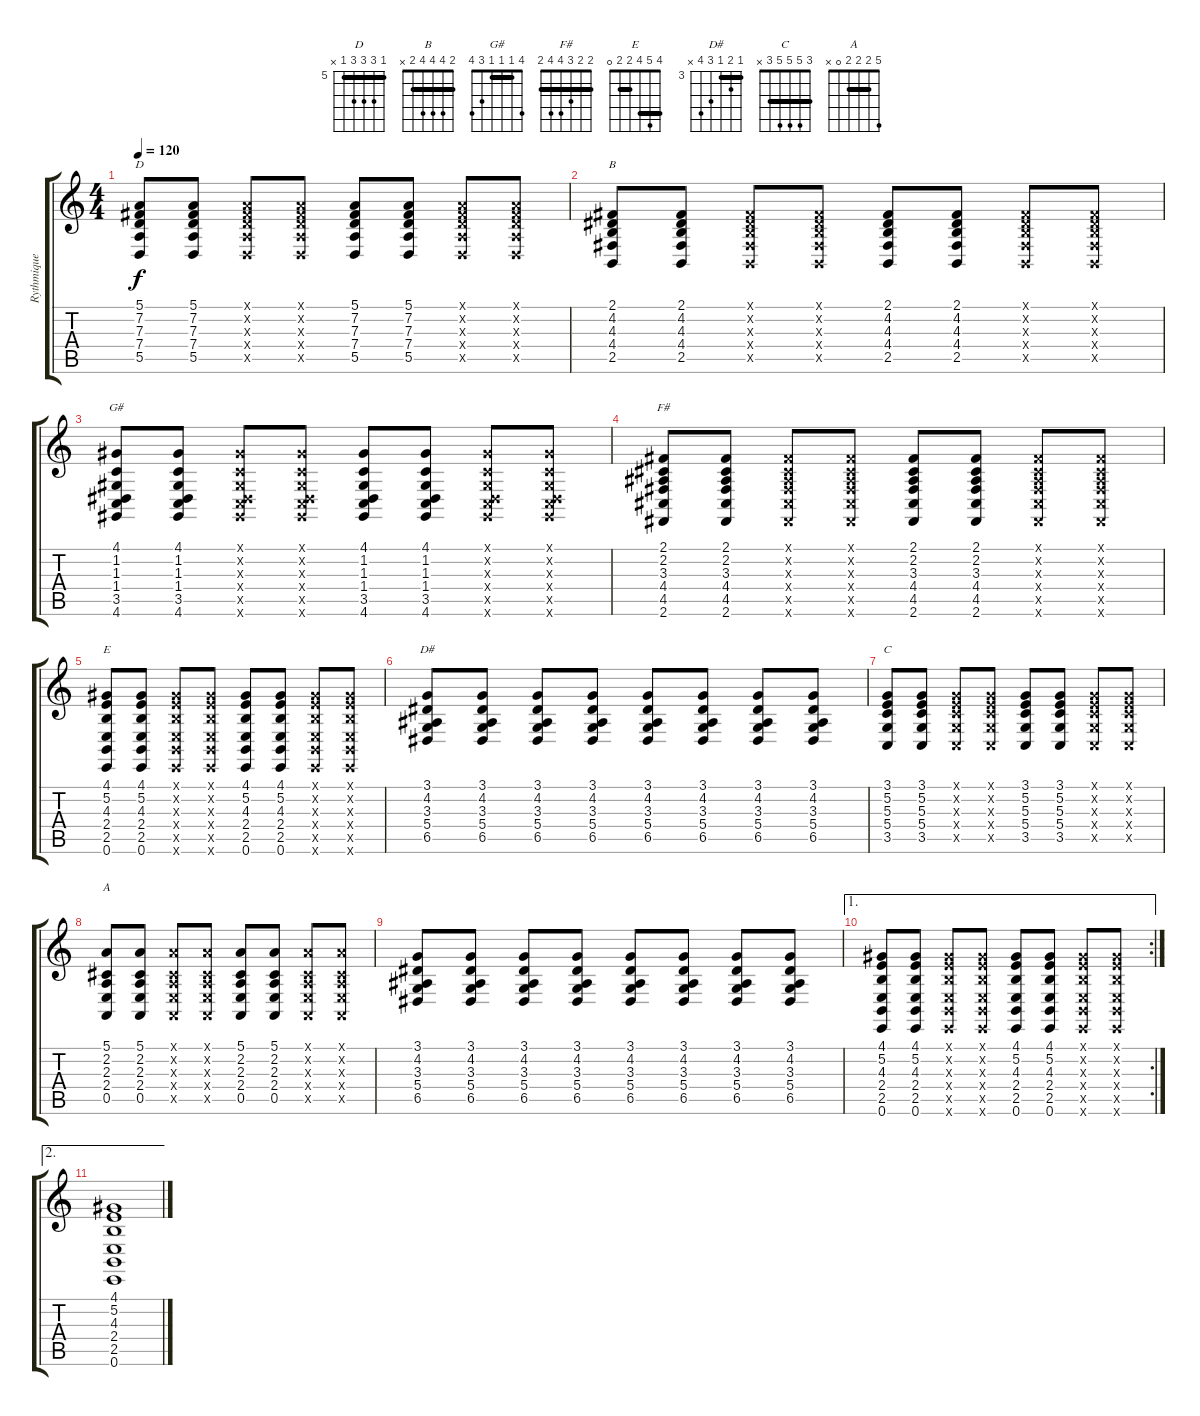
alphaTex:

\track ("Rythmique" "Rythmique") {instrument drawbarorgan}
\staff {score tabs}
\tuning (E4 B3 G3 D3 A2 E2) {hide}
\chord ("D" 5 7 7 7 5 x) {firstfret 5 barre 5}
\chord ("B" 2 4 4 4 2 x) {barre 2}
\chord ("G#" 4 1 1 1 3 4) {barre 1}
\chord ("F#" 2 2 3 4 4 2) {barre 2}
\chord ("E" 4 5 4 2 2 0) {barre (2 4)}
\chord ("D#" 3 4 3 5 6 x) {firstfret 3 barre 3}
\chord ("C" 3 5 5 5 3 x) {barre 3}
\chord ("A" 5 2 2 2 0 x) {barre 2}
\ts (4 4)
\tempo 120
\clef g2
\ks c
(5.1 7.2 7.3 7.4 5.5).8{ch "D" dy f} (5.1 7.2 7.3 7.4 5.5).8 (5.1{x} 7.2{x} 7.3{x} 7.4{x} 5.5{x}).8 (5.1{x} 7.2{x} 7.3{x} 7.4{x} 5.5{x}).8 (5.1 7.2 7.3 7.4 5.5).8 (5.1 7.2 7.3 7.4 5.5).8 (5.1{x} 7.2{x} 7.3{x} 7.4{x} 5.5{x}).8 (5.1{x} 7.2{x} 7.3{x} 7.4{x} 5.5{x}).8 |
(2.1 4.2 4.3 4.4 2.5).8{ch "B"} (2.1 4.2 4.3 4.4 2.5).8 (2.1{x} 4.2{x} 4.3{x} 4.4{x} 2.5{x}).8 (2.1{x} 4.2{x} 4.3{x} 4.4{x} 2.5{x}).8 (2.1 4.2 4.3 4.4 2.5).8 (2.1 4.2 4.3 4.4 2.5).8 (2.1{x} 4.2{x} 4.3{x} 4.4{x} 2.5{x}).8 (2.1{x} 4.2{x} 4.3{x} 4.4{x} 2.5{x}).8 |
(4.1 1.2 1.3 1.4 3.5 4.6).8{ch "G#"} (4.1 1.2 1.3 1.4 3.5 4.6).8 (4.1{x} 1.2{x} 1.3{x} 1.4{x} 3.5{x} 4.6{x}).8 (4.1{x} 1.2{x} 1.3{x} 1.4{x} 3.5{x} 4.6{x}).8 (4.1 1.2 1.3 1.4 3.5 4.6).8 (4.1 1.2 1.3 1.4 3.5 4.6).8 (4.1{x} 1.2{x} 1.3{x} 1.4{x} 3.5{x} 4.6{x}).8 (4.1{x} 1.2{x} 1.3{x} 1.4{x} 3.5{x} 4.6{x}).8 |
(2.1 2.2 3.3 4.4 4.5 2.6).8{ch "F#"} (2.1 2.2 3.3 4.4 4.5 2.6).8 (2.1{x} 2.2{x} 3.3{x} 4.4{x} 4.5{x} 2.6{x}).8 (2.1{x} 2.2{x} 3.3{x} 4.4{x} 4.5{x} 2.6{x}).8 (2.1 2.2 3.3 4.4 4.5 2.6).8 (2.1 2.2 3.3 4.4 4.5 2.6).8 (2.1{x} 2.2{x} 3.3{x} 4.4{x} 4.5{x} 2.6{x}).8 (2.1{x} 2.2{x} 3.3{x} 4.4{x} 4.5{x} 2.6{x}).8 |
(4.1 5.2 4.3 2.4 2.5 0.6).8{ch "E"} (4.1 5.2 4.3 2.4 2.5 0.6).8 (4.1{x} 5.2{x} 4.3{x} 2.4{x} 2.5{x} 0.6{x}).8 (4.1{x} 5.2{x} 4.3{x} 2.4{x} 2.5{x} 0.6{x}).8 (4.1 5.2 4.3 2.4 2.5 0.6).8 (4.1 5.2 4.3 2.4 2.5 0.6).8 (4.1{x} 5.2{x} 4.3{x} 2.4{x} 2.5{x} 0.6{x}).8 (4.1{x} 5.2{x} 4.3{x} 2.4{x} 2.5{x} 0.6{x}).8 |
(3.1 4.2 3.3 5.4 6.5).8{ch "D#"} (3.1 4.2 3.3 5.4 6.5).8 (3.1 4.2 3.3 5.4 6.5).8 (3.1 4.2 3.3 5.4 6.5).8 (3.1 4.2 3.3 5.4 6.5).8 (3.1 4.2 3.3 5.4 6.5).8 (3.1 4.2 3.3 5.4 6.5).8 (3.1 4.2 3.3 5.4 6.5).8 |
(3.1 5.2 5.3 5.4 3.5).8{ch "C"} (3.1 5.2 5.3 5.4 3.5).8 (3.1{x} 5.2{x} 5.3{x} 5.4{x} 3.5{x}).8 (3.1{x} 5.2{x} 5.3{x} 5.4{x} 3.5{x}).8 (3.1 5.2 5.3 5.4 3.5).8 (3.1 5.2 5.3 5.4 3.5).8 (3.1{x} 5.2{x} 5.3{x} 5.4{x} 3.5{x}).8 (3.1{x} 5.2{x} 5.3{x} 5.4{x} 3.5{x}).8 |
(5.1 2.2 2.3 2.4 0.5).8{ch "A"} (5.1 2.2 2.3 2.4 0.5).8 (5.1{x} 2.2{x} 2.3{x} 2.4{x} 0.5{x}).8 (5.1{x} 2.2{x} 2.3{x} 2.4{x} 0.5{x}).8 (5.1 2.2 2.3 2.4 0.5).8 (5.1 2.2 2.3 2.4 0.5).8 (5.1{x} 2.2{x} 2.3{x} 2.4{x} 0.5{x}).8 (5.1{x} 2.2{x} 2.3{x} 2.4{x} 0.5{x}).8 |
(3.1 4.2 3.3 5.4 6.5).8 (3.1 4.2 3.3 5.4 6.5).8 (3.1 4.2 3.3 5.4 6.5).8 (3.1 4.2 3.3 5.4 6.5).8 (3.1 4.2 3.3 5.4 6.5).8 (3.1 4.2 3.3 5.4 6.5).8 (3.1 4.2 3.3 5.4 6.5).8 (3.1 4.2 3.3 5.4 6.5).8 |
\ae 1
\rc 2
(4.1 5.2 4.3 2.4 2.5 0.6).8 (4.1 5.2 4.3 2.4 2.5 0.6).8 (4.1{x} 5.2{x} 4.3{x} 2.4{x} 2.5{x} 0.6{x}).8 (4.1{x} 5.2{x} 4.3{x} 2.4{x} 2.5{x} 0.6{x}).8 (4.1 5.2 4.3 2.4 2.5 0.6).8 (4.1 5.2 4.3 2.4 2.5 0.6).8 (4.1{x} 5.2{x} 4.3{x} 2.4{x} 2.5{x} 0.6{x}).8 (4.1{x} 5.2{x} 4.3{x} 2.4{x} 2.5{x} 0.6{x}).8 |
\ae 2
(4.1 5.2 4.3 2.4 2.5 0.6).1
